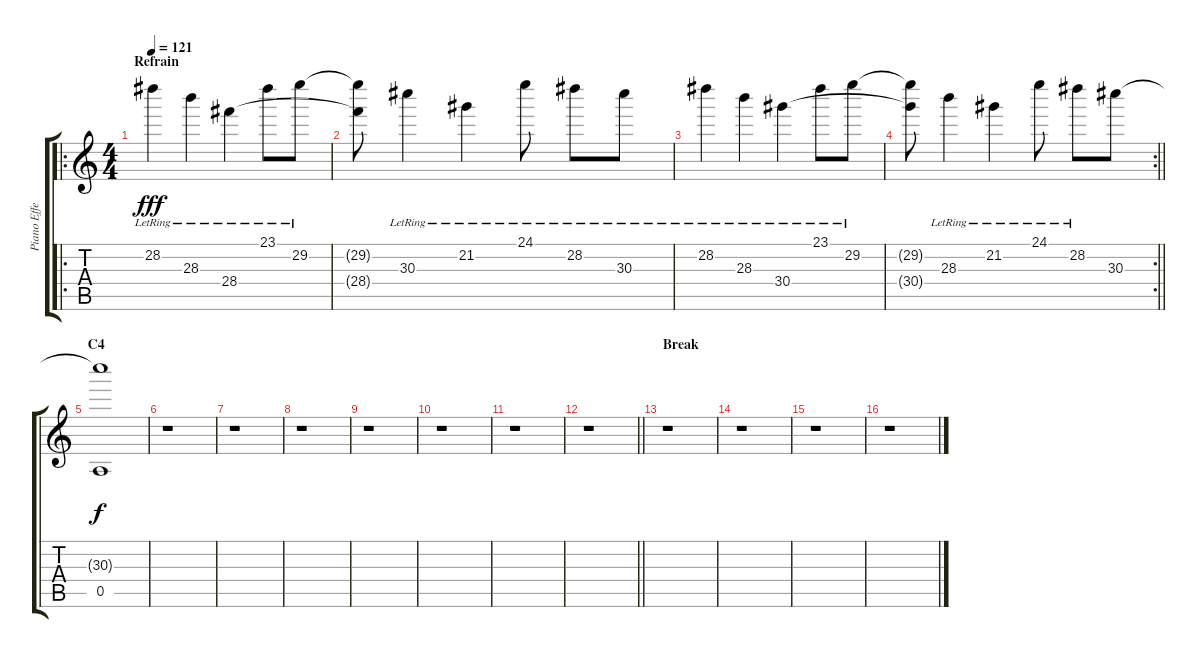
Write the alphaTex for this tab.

\track ("Piano Effets" "Piano Effe") {instrument acousticguitarsteel}
\staff {score tabs}
\tuning (E4 B3 G3 D3 A2 E2) {hide}
\ro
\ts (4 4)
\section ("" "Refrain")
\tempo 121
\clef g2
\ks c
28.2{lr}.4{dy fff} 28.3{lr}.4 28.4{lr}.4 23.1{lr}.8 29.2{lr}.8 |
(29.2{t} 28.4{t}).8 30.3{lr}.4 21.2{lr}.4 24.1{lr}.8 28.2{lr}.8 30.3{lr}.8 |
28.2{lr}.4 28.3{lr}.4 30.4{lr}.4 23.1{lr}.8 29.2{lr}.8 |
\rc 2
\barLineRight lightlight
(29.2{t} 30.4{t}).8 28.3{lr}.4 21.2{lr}.4 24.1{lr}.8 28.2{lr}.8 30.3.8 |
\section ("" "C4")
(30.3{t} 0.5).1{dy f} |
r.1 |
r.1 |
r.1 |
r.1 |
r.1 |
r.1 |
\barLineRight lightlight
r.1 |
\section ("" "Break")
r.1 |
r.1 |
r.1 |
r.1
